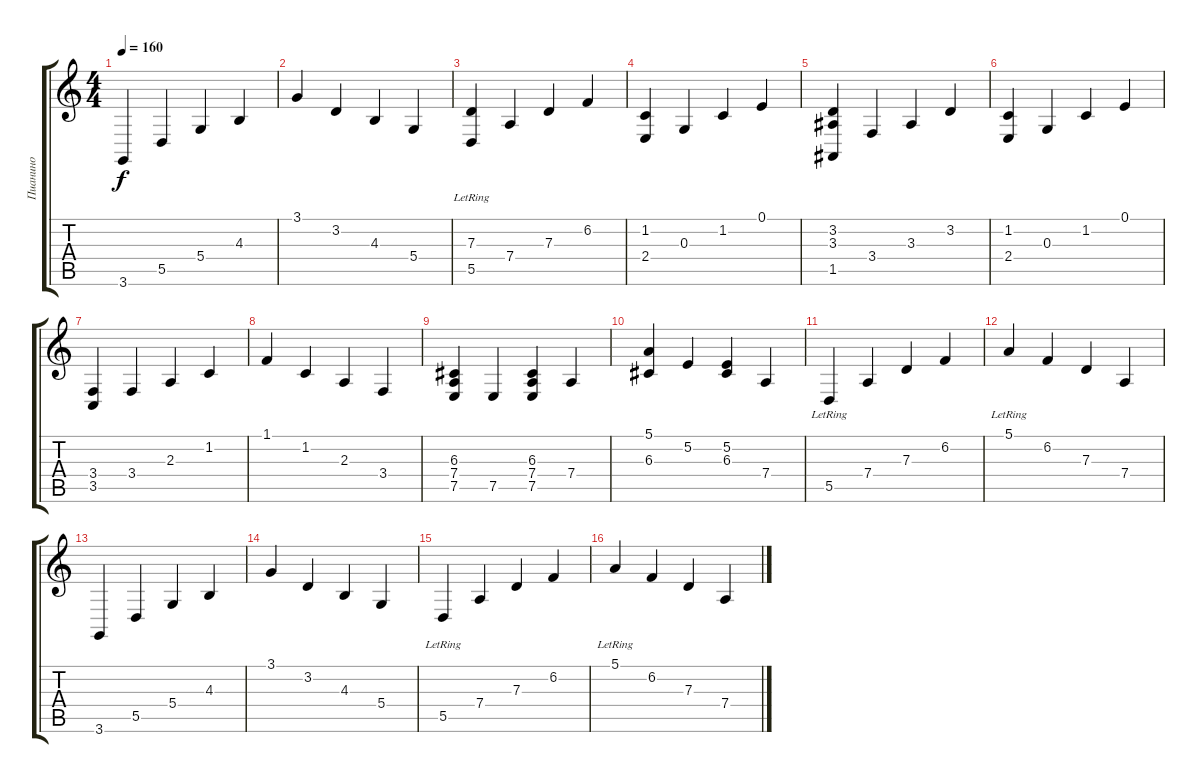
\track ("Пианино" "Пианино") {instrument brightacousticpiano}
\staff {score tabs}
\tuning (E4 B3 G3 D3 A2 E2) {hide}
\ts (4 4)
\tempo 160
\clef g2
\ks c
3.6.4{dy f} 5.5.4 5.4.4 4.3.4 |
3.1.4 3.2.4 4.3.4 5.4.4 |
(7.3{lr} 5.5).4 7.4.4 7.3.4 6.2.4 |
(1.2 2.4).4 0.3.4 1.2.4 0.1.4 |
(3.2 3.3 1.5).4 3.4.4 3.3.4 3.2.4 |
(1.2 2.4).4 0.3.4 1.2.4 0.1.4 |
(3.4 3.5).4 3.4.4 2.3.4 1.2.4 |
1.1.4 1.2.4 2.3.4 3.4.4 |
(6.3 7.4 7.5).4 7.5.4 (6.3 7.4 7.5).4 7.4.4 |
(5.1 6.3).4 5.2.4 (5.2 6.3).4 7.4.4 |
5.5{lr}.4 7.4.4 7.3.4 6.2.4 |
5.1{lr}.4 6.2.4 7.3.4 7.4.4 |
3.6.4 5.5.4 5.4.4 4.3.4 |
3.1.4 3.2.4 4.3.4 5.4.4 |
5.5{lr}.4 7.4.4 7.3.4 6.2.4 |
5.1{lr}.4 6.2.4 7.3.4 7.4.4
